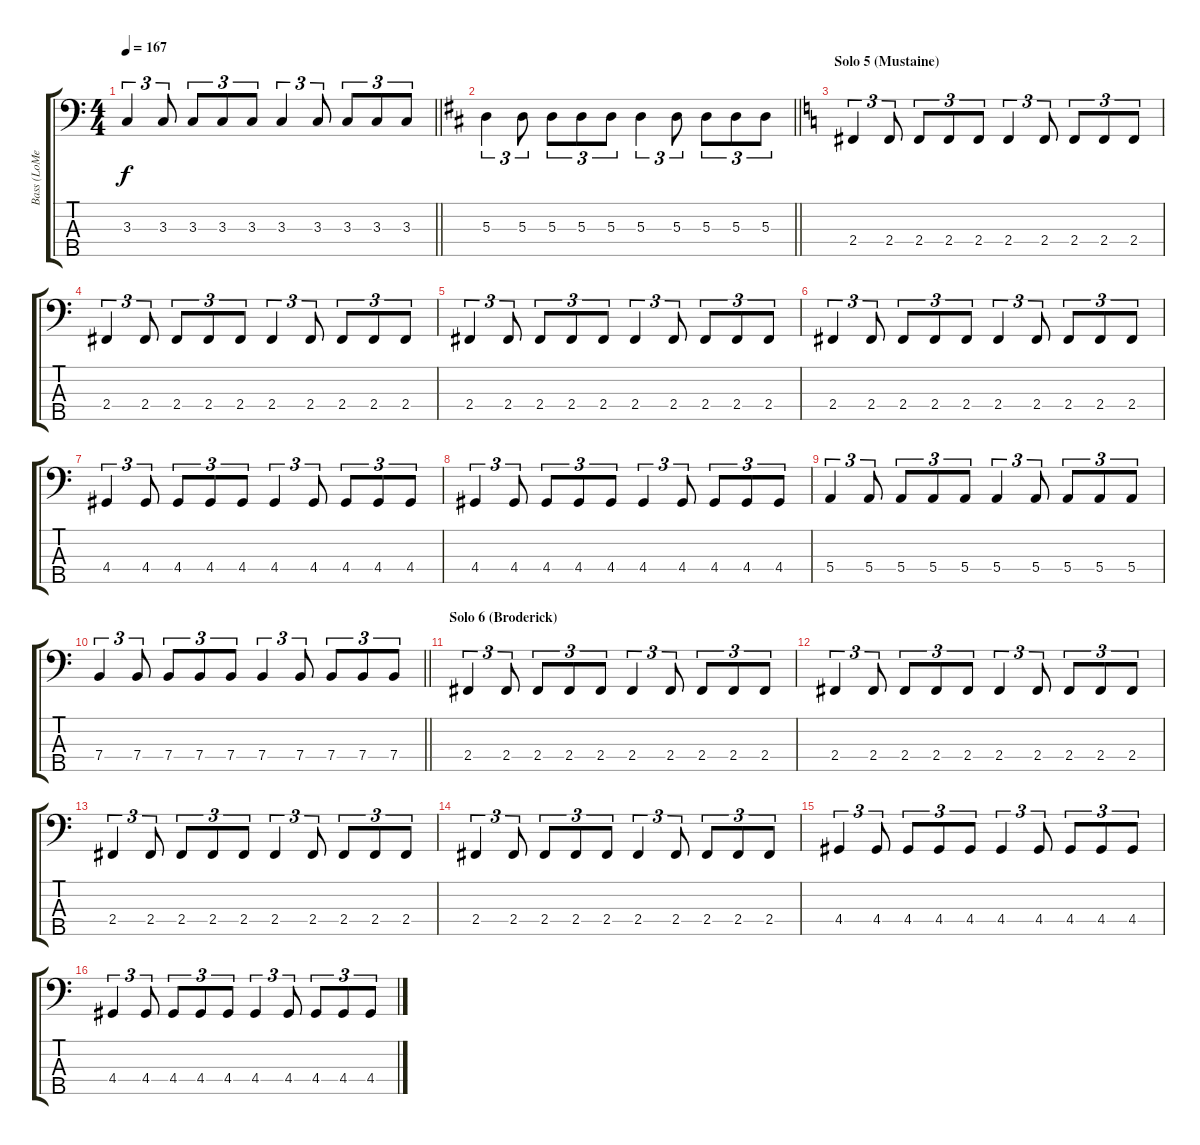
\track ("Bass (LoMenzo)" "Bass (LoMe") {instrument electricbassfinger}
\staff {score tabs}
\tuning (G2 D2 A1 E1 B0) {hide}
\ts (4 4)
\tempo 167
\clef f4
\barLineRight lightlight
\ks c
3.3.4{tu (3 2) dy f} 3.3.8{tu (3 2)} 3.3.8{tu (3 2)} 3.3.8{tu (3 2)} 3.3.8{tu (3 2)} 3.3.4{tu (3 2)} 3.3.8{tu (3 2)} 3.3.8{tu (3 2)} 3.3.8{tu (3 2)} 3.3.8{tu (3 2)} |
\barLineRight lightlight
\ks d
5.3.4{tu (3 2)} 5.3.8{tu (3 2)} 5.3.8{tu (3 2)} 5.3.8{tu (3 2)} 5.3.8{tu (3 2)} 5.3.4{tu (3 2)} 5.3.8{tu (3 2)} 5.3.8{tu (3 2)} 5.3.8{tu (3 2)} 5.3.8{tu (3 2)} |
\section ("" "Solo 5 (Mustaine)")
\ks c
2.4.4{tu (3 2)} 2.4.8{tu (3 2)} 2.4.8{tu (3 2)} 2.4.8{tu (3 2)} 2.4.8{tu (3 2)} 2.4.4{tu (3 2)} 2.4.8{tu (3 2)} 2.4.8{tu (3 2)} 2.4.8{tu (3 2)} 2.4.8{tu (3 2)} |
2.4.4{tu (3 2)} 2.4.8{tu (3 2)} 2.4.8{tu (3 2)} 2.4.8{tu (3 2)} 2.4.8{tu (3 2)} 2.4.4{tu (3 2)} 2.4.8{tu (3 2)} 2.4.8{tu (3 2)} 2.4.8{tu (3 2)} 2.4.8{tu (3 2)} |
2.4.4{tu (3 2)} 2.4.8{tu (3 2)} 2.4.8{tu (3 2)} 2.4.8{tu (3 2)} 2.4.8{tu (3 2)} 2.4.4{tu (3 2)} 2.4.8{tu (3 2)} 2.4.8{tu (3 2)} 2.4.8{tu (3 2)} 2.4.8{tu (3 2)} |
2.4.4{tu (3 2)} 2.4.8{tu (3 2)} 2.4.8{tu (3 2)} 2.4.8{tu (3 2)} 2.4.8{tu (3 2)} 2.4.4{tu (3 2)} 2.4.8{tu (3 2)} 2.4.8{tu (3 2)} 2.4.8{tu (3 2)} 2.4.8{tu (3 2)} |
4.4.4{tu (3 2)} 4.4.8{tu (3 2)} 4.4.8{tu (3 2)} 4.4.8{tu (3 2)} 4.4.8{tu (3 2)} 4.4.4{tu (3 2)} 4.4.8{tu (3 2)} 4.4.8{tu (3 2)} 4.4.8{tu (3 2)} 4.4.8{tu (3 2)} |
4.4.4{tu (3 2)} 4.4.8{tu (3 2)} 4.4.8{tu (3 2)} 4.4.8{tu (3 2)} 4.4.8{tu (3 2)} 4.4.4{tu (3 2)} 4.4.8{tu (3 2)} 4.4.8{tu (3 2)} 4.4.8{tu (3 2)} 4.4.8{tu (3 2)} |
5.4.4{tu (3 2)} 5.4.8{tu (3 2)} 5.4.8{tu (3 2)} 5.4.8{tu (3 2)} 5.4.8{tu (3 2)} 5.4.4{tu (3 2)} 5.4.8{tu (3 2)} 5.4.8{tu (3 2)} 5.4.8{tu (3 2)} 5.4.8{tu (3 2)} |
\barLineRight lightlight
7.4.4{tu (3 2)} 7.4.8{tu (3 2)} 7.4.8{tu (3 2)} 7.4.8{tu (3 2)} 7.4.8{tu (3 2)} 7.4.4{tu (3 2)} 7.4.8{tu (3 2)} 7.4.8{tu (3 2)} 7.4.8{tu (3 2)} 7.4.8{tu (3 2)} |
\section ("" "Solo 6 (Broderick)")
2.4.4{tu (3 2)} 2.4.8{tu (3 2)} 2.4.8{tu (3 2)} 2.4.8{tu (3 2)} 2.4.8{tu (3 2)} 2.4.4{tu (3 2)} 2.4.8{tu (3 2)} 2.4.8{tu (3 2)} 2.4.8{tu (3 2)} 2.4.8{tu (3 2)} |
2.4.4{tu (3 2)} 2.4.8{tu (3 2)} 2.4.8{tu (3 2)} 2.4.8{tu (3 2)} 2.4.8{tu (3 2)} 2.4.4{tu (3 2)} 2.4.8{tu (3 2)} 2.4.8{tu (3 2)} 2.4.8{tu (3 2)} 2.4.8{tu (3 2)} |
2.4.4{tu (3 2)} 2.4.8{tu (3 2)} 2.4.8{tu (3 2)} 2.4.8{tu (3 2)} 2.4.8{tu (3 2)} 2.4.4{tu (3 2)} 2.4.8{tu (3 2)} 2.4.8{tu (3 2)} 2.4.8{tu (3 2)} 2.4.8{tu (3 2)} |
2.4.4{tu (3 2)} 2.4.8{tu (3 2)} 2.4.8{tu (3 2)} 2.4.8{tu (3 2)} 2.4.8{tu (3 2)} 2.4.4{tu (3 2)} 2.4.8{tu (3 2)} 2.4.8{tu (3 2)} 2.4.8{tu (3 2)} 2.4.8{tu (3 2)} |
4.4.4{tu (3 2)} 4.4.8{tu (3 2)} 4.4.8{tu (3 2)} 4.4.8{tu (3 2)} 4.4.8{tu (3 2)} 4.4.4{tu (3 2)} 4.4.8{tu (3 2)} 4.4.8{tu (3 2)} 4.4.8{tu (3 2)} 4.4.8{tu (3 2)} |
4.4.4{tu (3 2)} 4.4.8{tu (3 2)} 4.4.8{tu (3 2)} 4.4.8{tu (3 2)} 4.4.8{tu (3 2)} 4.4.4{tu (3 2)} 4.4.8{tu (3 2)} 4.4.8{tu (3 2)} 4.4.8{tu (3 2)} 4.4.8{tu (3 2)}
